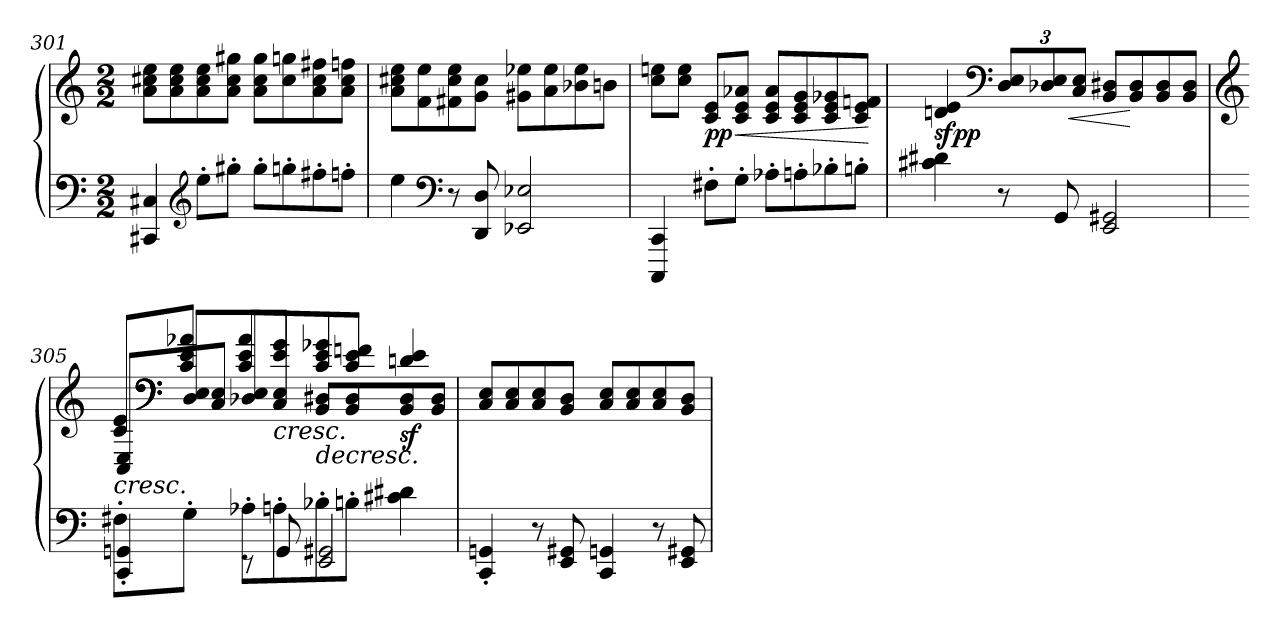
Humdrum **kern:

**kern	**kern	**dynam
*part1	*part1	*part1
*staff2	*staff1	*staff1/2
!!LO:LB:g=z
*clefF4	*clefG2	*
*k[]	*k[]	*
*M2/2	*M2/2	*
=301	=301	=301
4C#X/ 4CC#X/	8ee\ 8cc#X\ 8a\L	.
.	8ee\ 8cc#\ 8a\	.
*clefG2	*	*
8ee'\L	8ee\ 8cc#\ 8a\	.
8gg#X'\J	8gg#X\ 8cc#\ 8a\J	.
8gg#'\L	8gg#\ 8cc#\ 8a\L	.
8ggn'\	8ggn\ 8cc#\	.
8ff#X'\	8ff#X\ 8cc#\ 8a\	.
8ffn'\J	8ffn\ 8cc#\ 8a\J	.
=302	=302	=302
4ee\	8ee\ 8cc#X\ 8a\L	.
.	8ee\ 8f\	.
*clefF4	*	*
8r	8ee\ 8cc#\ 8f#X\	.
8D/ 8DD/	8cc#\ 8g\J	.
2E-X/ 2EE-X/	8ee-X\ 8g#X\L	.
.	8ee-\ 8a\	.
.	8ee-\ 8b-X\	.
.	8bn\J	.
=303	=303	=303
4CC/ 4CCC/	8een\ 8cc\L	.
.	8ee\ 8cc\J	.
!	!	!LO:HP:b
!	!	!LO:DY:n=1:b
8F#X'\L	8e/ 8c/L	< pp
8G'\J	8a-X/ 8e/ 8c/J	.
8A-X'\L	8a-/ 8e/ 8c/L	.
8An'\	8g/ 8e/ 8c/	.
8B-X'\	8g-X/ 8e/ 8c/	.
8Bn'\J	8fn/ 8e/ 8c/J	.
.	.	[
!!LO:LB:g=z
=304	=304	=304
!	!	!LO:DY:b
4d#X\ 4c#X\	4e/ 4dn/	sfpp
*	*clefF4	*
8r	12E/ 12D/L	.
.	12E/ 12D-X/	.
8GG/	.	.
!	!	!LO:HP:b
.	12E/ 12C/J	<
2GG#X/ 2EE/	8D#X/ 8BB/L	.
.	8D#/ 8BB/	[
.	8D#/ 8BB/	.
.	8D#/ 8BB/J	.
=305	=305	=305
*	*clefG2	*
*^	*^	*
!	!	!	!	!LO:HP:b
*	*	*	*^	*
8F#X'\L	4GGn/' 4CC/'	8ryy	8e/ 8c/L	8E/ 8C/L	<
*	*	*clefF4	*	*	*
8G'\J	.	8E/ 8D/L	8a-X/ 8e/ 8c/J	8E/ 8C/J	.
8A-X'\L	8r	8E/ 8D-X/	4ryy	8a-/ 8e/ 8c/L	.
!	!	!	!	!	!LO:HP:b
8An'\	8GG/	8E/ 8C/J	.	8g/ 8e/	<
!	!	!	!	!	!LO:HP:b
8B-X'\	2GG#X/ 2EE/	2ryy	8D#X/ 8BB/L	8g-X/ 8e/ 8c/	>
8Bn'\J	.	.	8D#/ 8BB/	8fn/ 8e/ 8c/J	[
!	!	!	!	!	!LO:DY:n=1:b
4d#X\ 4c#X\	.	.	8D#/ 8BB/	4e/ 4dn/	[ sf
.	.	.	8D#/ 8BB/J	.	.
*v	*v	*	*	*	*
*	*v	*v	*v	*
.	.	]
!!LO:LB:g=z
=306	=306	=306
4GGn/' 4CC/'	8E/ 8C/L	.
.	8E/ 8C/	.
8r	8E/ 8C/	.
8GG#X/ 8EE/	8D/ 8BB/J	.
4GGn/ 4CC/	8E/ 8C/L	.
.	8E/ 8C/	.
8r	8E/ 8C/	.
8GG#X/ 8EE/	8D/ 8BB/J	.
=	=	=
*-	*-	*-
